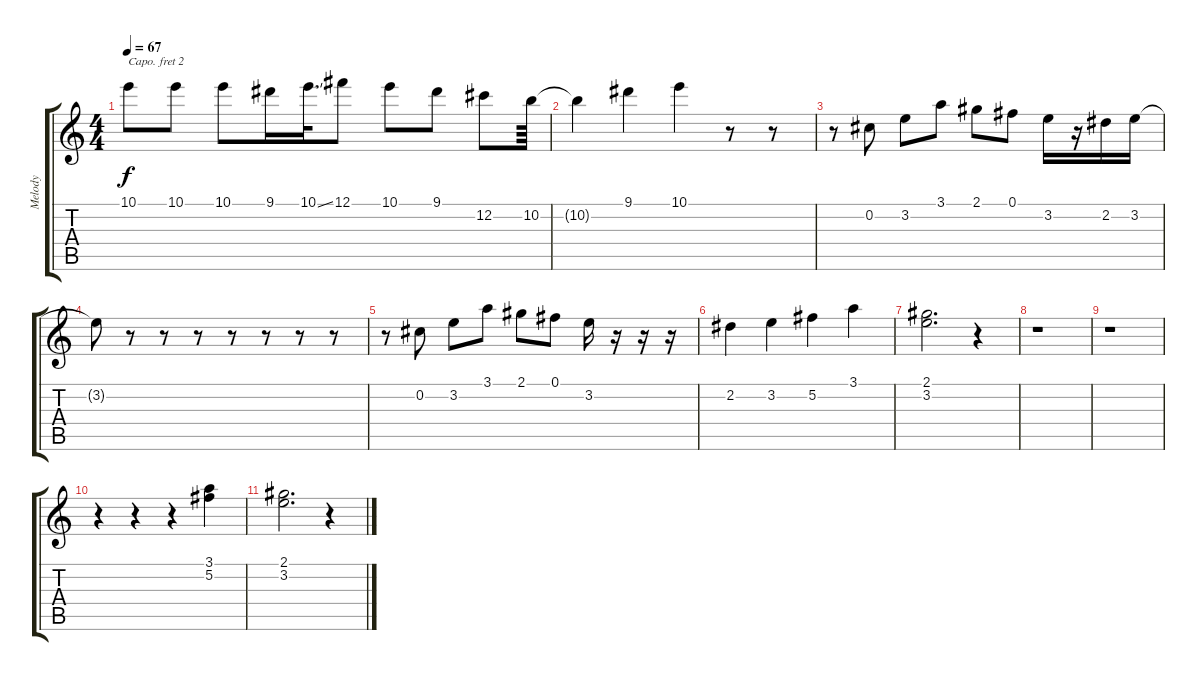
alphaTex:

\track ("Melody" "Melody") {instrument acousticguitarsteel}
\staff {score tabs}
\capo 2
\tuning (E4 B3 G3 D3 A2 E2) {hide}
\ts (4 4)
\tempo 67
\clef g2
\ks c
10.1.8{dy f} 10.1.8 10.1.8 9.1.16 10.1{ss}.32{d} 12.1.8 10.1.8 9.1.8 12.2.8 10.2.64 |
10.2{t}.4 9.1.4 10.1.4 r.8 r.8 |
r.8 0.2.8 3.2.8 3.1.8 2.1.8 0.1.8 3.2.16 r.16 2.2.16 3.2.16 |
3.2{t}.8 r.8 r.8 r.8 r.8 r.8 r.8 r.8 |
r.8 0.2.8 3.2.8 3.1.8 2.1.8 0.1.8 3.2.16 r.16 r.16 r.16 |
2.2.4 3.2.4 5.2.4 3.1.4 |
(2.1 3.2).2{d} r.4 |
r.1 |
r.1 |
r.4 r.4 r.4 (3.1 5.2).4 |
(2.1 3.2).2{d} r.4
